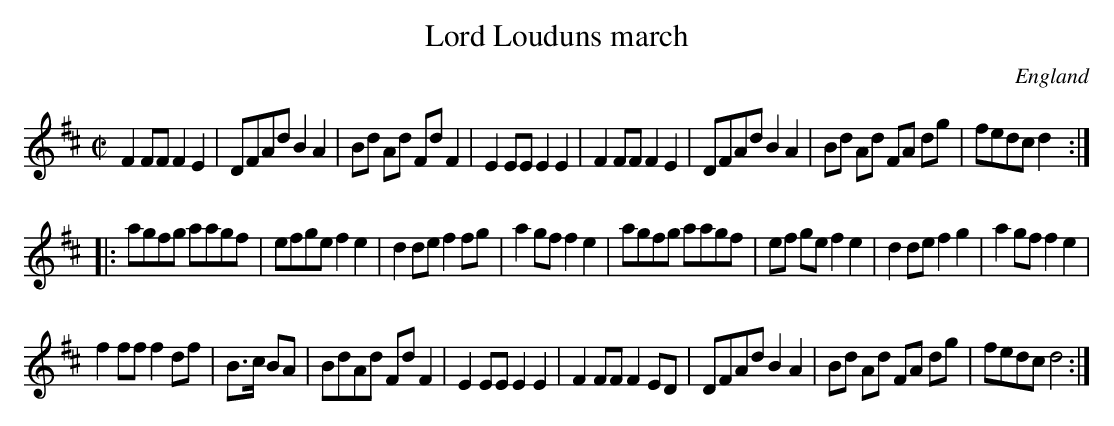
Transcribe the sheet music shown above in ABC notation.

X:1
T:Lord Louduns march
L:1/8
M:C|
O:England
K:D major
F2FF F2E2 | DFAd B2A2 | Bd Ad Fd F2 | E2EE E2E2 |\
F2FF F2E2 | DFAd B2A2 | Bd Ad FA dg | fedc d2 ::
agfg aagf | efge f2e2  | d2de f2fg | a2gf f2e2 |\
agfg aagf | ef ge f2e2 | d2de f2g2 | a2gf f2e2 |
f2ff f2df | B>c BA     | BdAd Fd F2 | E2EE E2E2 | \
F2FF F2ED | DFAd B2A2  | Bd Ad FA dg | fedc d4 :|
